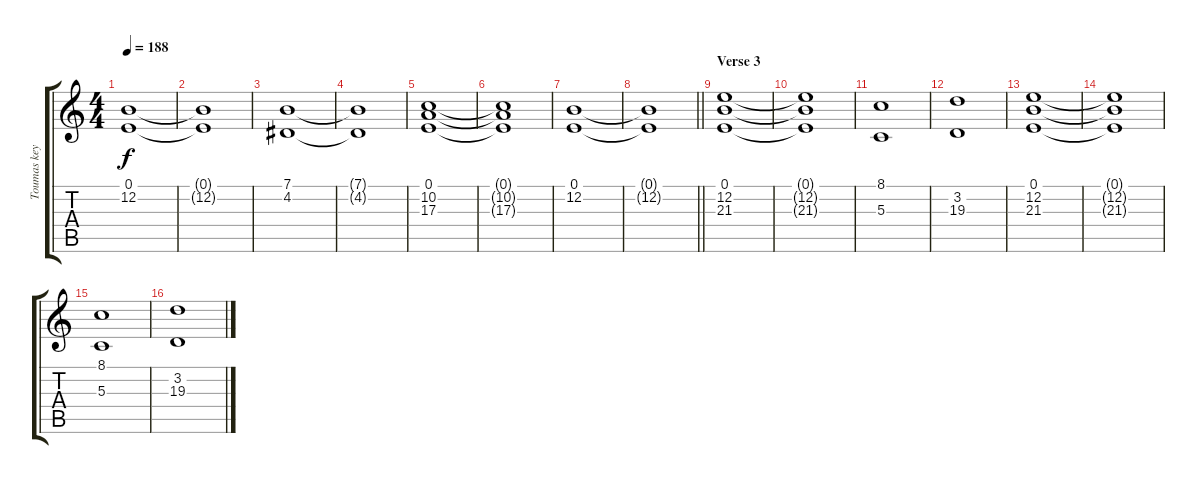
\track ("Toumas keyboard (strings)" "Toumas key") {solo instrument stringensemble1}
\staff {score tabs}
\tuning (E4 B3 G3 D3 A2 E2) {hide}
\ts (4 4)
\tempo 188
\clef g2
\ks c
(0.1 12.2).1{dy f} |
(0.1{t} 12.2{t}).1 |
(7.1 4.2).1 |
(7.1{t} 4.2{t}).1 |
(0.1 10.2 17.3).1 |
(0.1{t} 10.2{t} 17.3{t}).1 |
(0.1 12.2).1 |
\barLineRight lightlight
(0.1{t} 12.2{t}).1 |
\section ("" "Verse 3")
(0.1 12.2 21.3).1 |
(0.1{t} 12.2{t} 21.3{t}).1 |
(8.1 5.3).1 |
(3.2 19.3).1 |
(0.1 12.2 21.3).1 |
(0.1{t} 12.2{t} 21.3{t}).1 |
(8.1 5.3).1 |
(3.2 19.3).1
